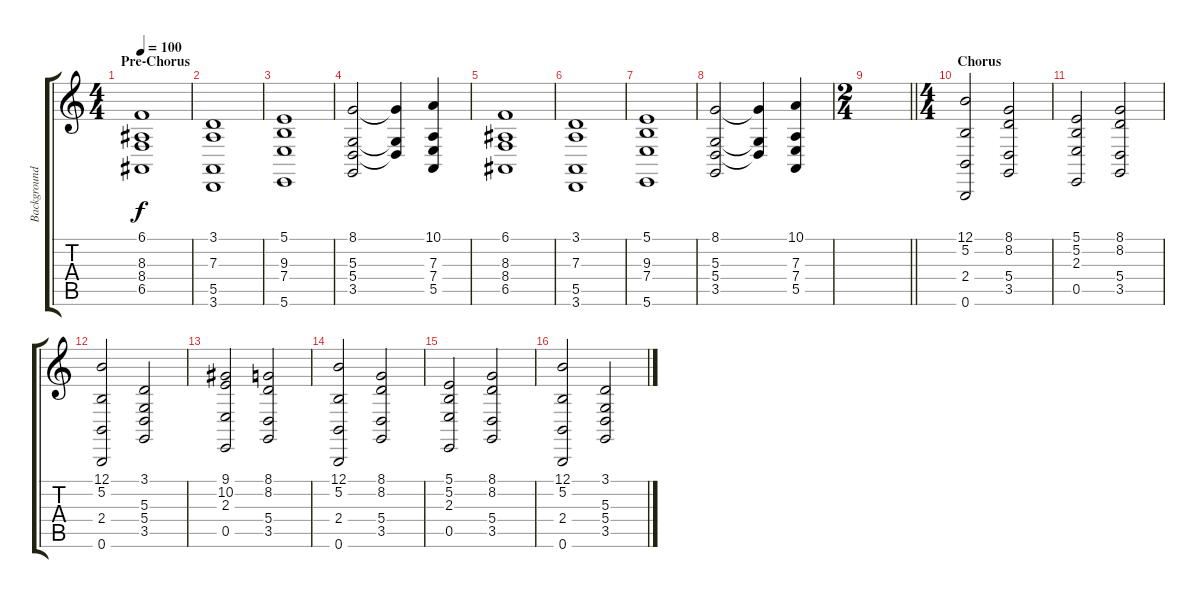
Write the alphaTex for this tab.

\track ("Background Choir" "Background") {instrument choiraahs}
\staff {score tabs}
\tuning (B3 Gb3 D3 A2 E2 B1) {hide}
\ts (4 4)
\section ("" "Pre-Chorus")
\tempo 100
\clef g2
\ks c
(6.1 8.3 8.4 6.5).1{dy f} |
(3.1 7.3 5.5 3.6).1 |
(5.1 9.3 7.4 5.6).1 |
(8.1 5.3 5.4 3.5).2 (8.1{t} 5.3{t} 5.4{t}).4 (10.1 7.3 7.4 5.5).4 |
(6.1 8.3 8.4 6.5).1 |
(3.1 7.3 5.5 3.6).1 |
(5.1 9.3 7.4 5.6).1 |
(8.1 5.3 5.4 3.5).2 (8.1{t} 5.3{t} 5.4{t}).4 (10.1 7.3 7.4 5.5).4 |
\ts (2 4)
\barLineRight lightlight
|
\ts (4 4)
\section ("" "Chorus")
(12.1 5.2 2.4 0.6).2 (8.1 8.2 5.4 3.5).2 |
(5.1 5.2 2.3 0.5).2 (8.1 8.2 5.4 3.5).2 |
(12.1 5.2 2.4 0.6).2 (3.1 5.3 5.4 3.5).2 |
(9.1 10.2 2.3 0.5).2 (8.1 8.2 5.4 3.5).2 |
(12.1 5.2 2.4 0.6).2 (8.1 8.2 5.4 3.5).2 |
(5.1 5.2 2.3 0.5).2 (8.1 8.2 5.4 3.5).2 |
(12.1 5.2 2.4 0.6).2 (3.1 5.3 5.4 3.5).2
